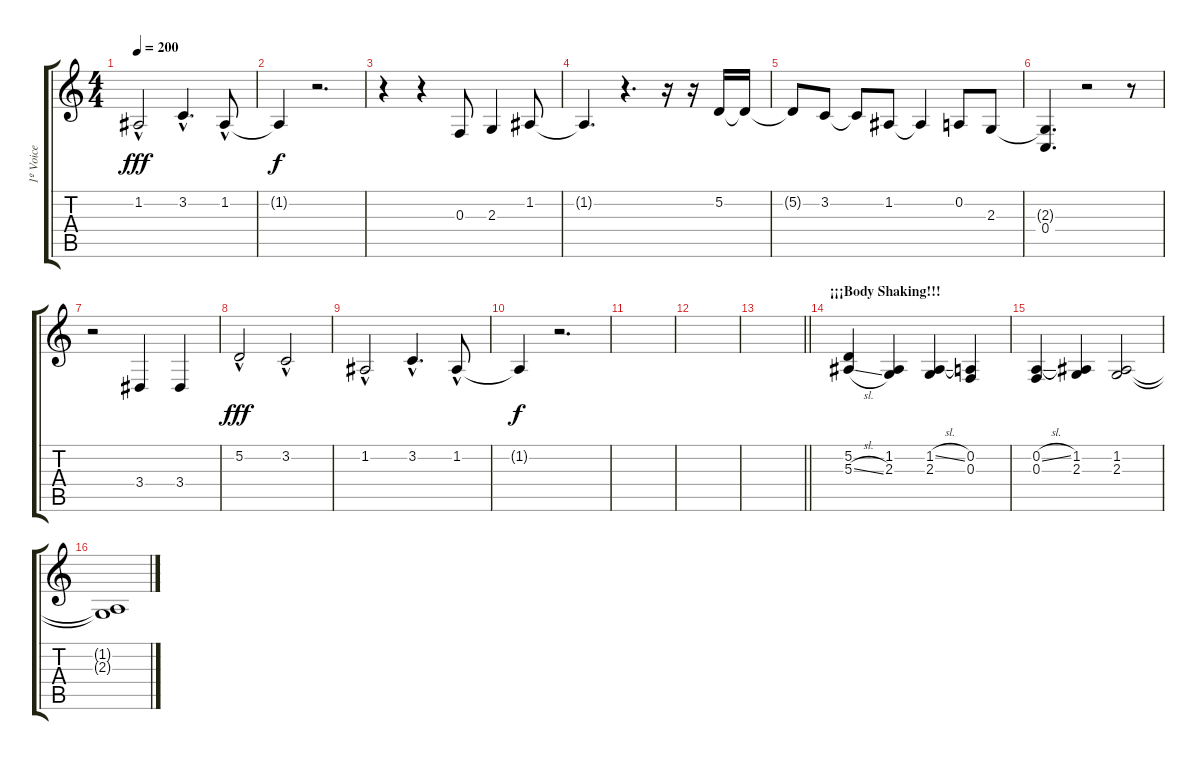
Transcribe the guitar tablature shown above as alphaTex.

\track ("1º Voice" "1º Voice") {instrument clarinet}
\staff {score tabs}
\tuning (D4 A3 F3 C3 G2 C2) {hide}
\ts (4 4)
\tempo 200
\clef g2
\ks c
1.2{hac}.2{dy fff} 3.2{hac}.4{d} 1.2{hac}.8 |
1.2{t}.4{dy f} r.2{d} |
r.4 r.4 0.3.8 2.3.4 1.2.8 |
1.2{t}.4{d} r.4{d} r.16 r.16 5.2.16 5.2{t}.16 |
5.2{t}.8 3.2.8 3.2{t}.8 1.2.8 1.2{t}.4 0.2.8 2.3.8 |
(2.3{t} 0.4).4{d} r.2 r.8 |
r.2 3.4.4 3.4.4 |
5.2{hac}.2{dy fff} 3.2{hac}.2 |
1.2{hac}.2 3.2{hac}.4{d} 1.2{hac}.8 |
1.2{t}.4{dy f} r.2{d} |
|
|
\barLineRight lightlight
|
\section ("" "¡¡¡Body Shaking!!!")
(5.2 5.3{sl}).4 (1.2 2.3).4 (1.2{sl} 2.3).4 (0.2 0.3).4 |
(0.2{sl} 0.3).4 (1.2 2.3).4 (1.2 2.3).2 |
(1.2{t} 2.3{t}).1
